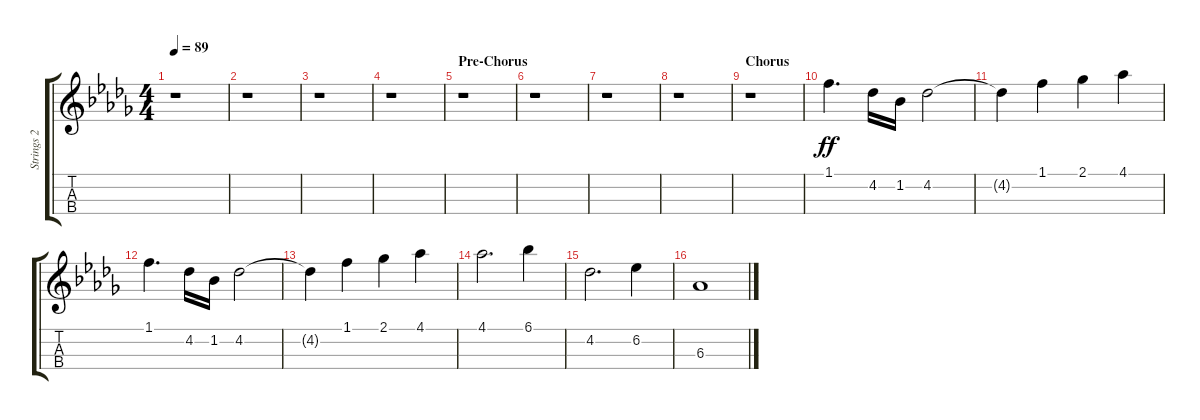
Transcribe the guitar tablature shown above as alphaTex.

\track ("Strings 2" "Strings 2") {instrument stringensemble1}
\staff {score tabs}
\tuning (E5 A4 D4 G3) {hide}
\ts (4 4)
\tempo 89
\clef g2
\ks bbminor
r.1{dy ff} |
r.1 |
r.1 |
r.1 |
\section ("" "Pre-Chorus")
r.1 |
r.1 |
r.1 |
r.1 |
\section ("" "Chorus")
r.1 |
1.1.4{d} 4.2.16 1.2.16 4.2.2 |
4.2{t}.4 1.1.4 2.1.4 4.1.4 |
1.1.4{d} 4.2.16 1.2.16 4.2.2 |
4.2{t}.4 1.1.4 2.1.4 4.1.4 |
4.1.2{d} 6.1.4 |
4.2.2{d} 6.2.4 |
6.3.1
